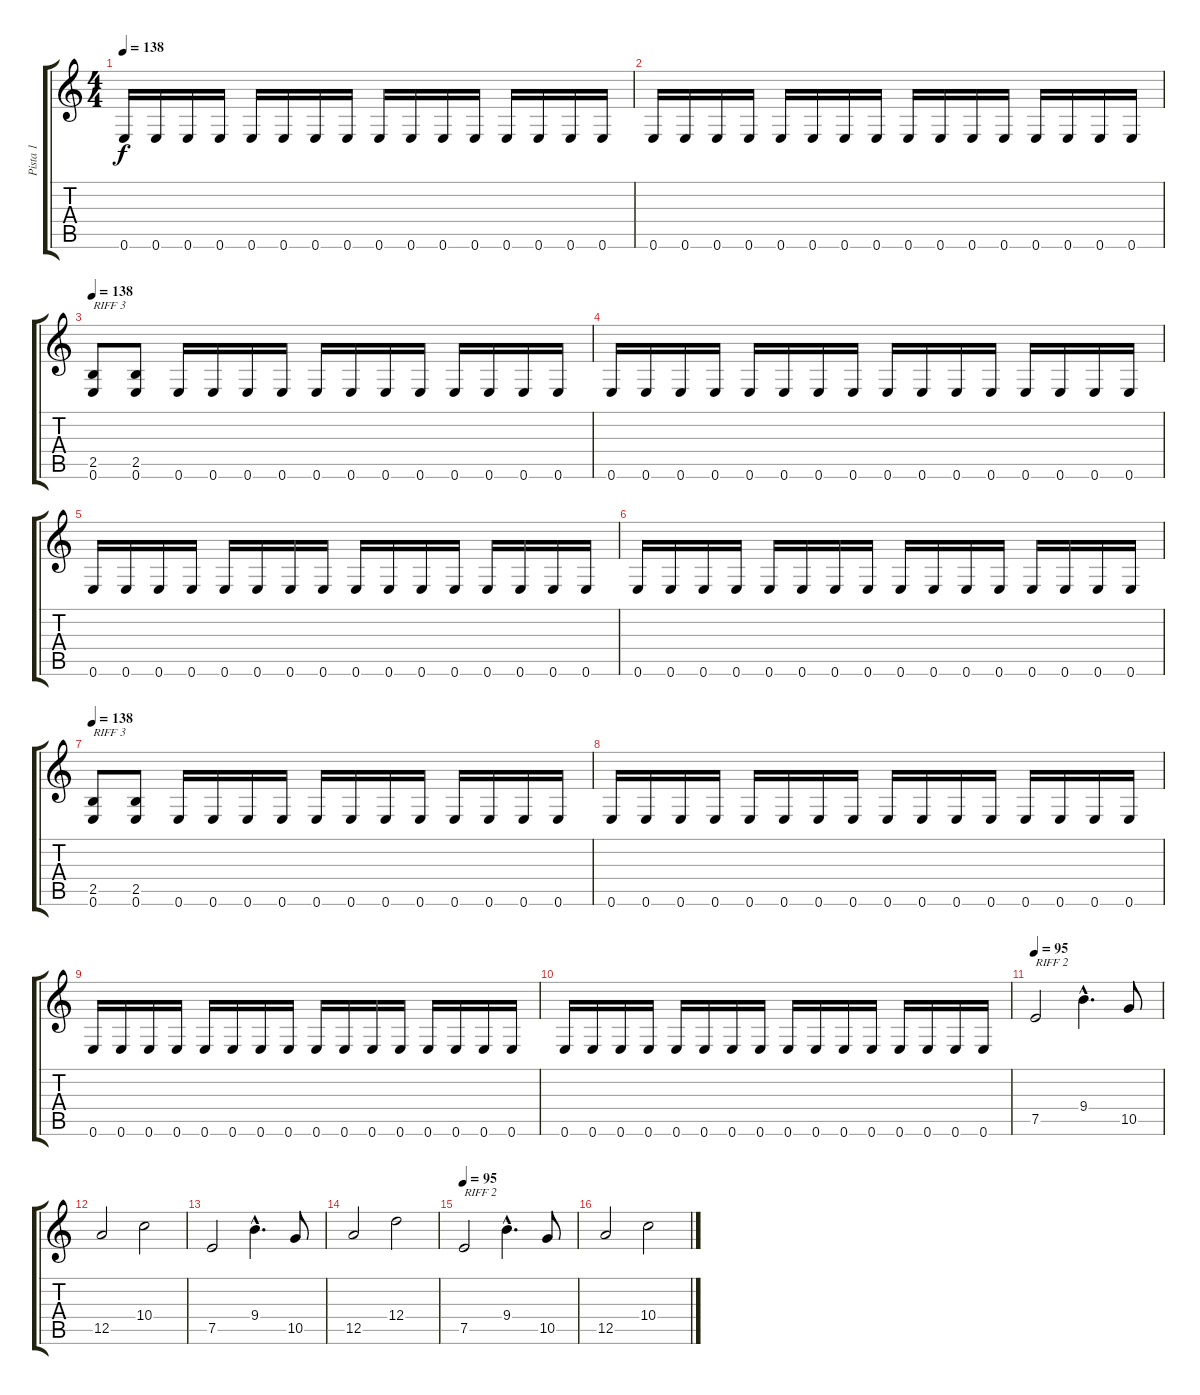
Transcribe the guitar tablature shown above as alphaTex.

\track ("Pista 1" "Pista 1") {instrument distortionguitar}
\staff {score tabs}
\tuning (E4 B3 G3 D3 A2 E2) {hide}
\ts (4 4)
\tempo 138
\clef g2
\ks c
0.6.16{dy f} 0.6.16 0.6.16 0.6.16 0.6.16 0.6.16 0.6.16 0.6.16 0.6.16 0.6.16 0.6.16 0.6.16 0.6.16 0.6.16 0.6.16 0.6.16 |
0.6.16 0.6.16 0.6.16 0.6.16 0.6.16 0.6.16 0.6.16 0.6.16 0.6.16 0.6.16 0.6.16 0.6.16 0.6.16 0.6.16 0.6.16 0.6.16 |
\tempo 138
(2.5 0.6).8{txt "RIFF 3"} (2.5 0.6).8 0.6.16 0.6.16 0.6.16 0.6.16 0.6.16 0.6.16 0.6.16 0.6.16 0.6.16 0.6.16 0.6.16 0.6.16 |
0.6.16 0.6.16 0.6.16 0.6.16 0.6.16 0.6.16 0.6.16 0.6.16 0.6.16 0.6.16 0.6.16 0.6.16 0.6.16 0.6.16 0.6.16 0.6.16 |
0.6.16 0.6.16 0.6.16 0.6.16 0.6.16 0.6.16 0.6.16 0.6.16 0.6.16 0.6.16 0.6.16 0.6.16 0.6.16 0.6.16 0.6.16 0.6.16 |
0.6.16 0.6.16 0.6.16 0.6.16 0.6.16 0.6.16 0.6.16 0.6.16 0.6.16 0.6.16 0.6.16 0.6.16 0.6.16 0.6.16 0.6.16 0.6.16 |
\tempo 138
(2.5 0.6).8{txt "RIFF 3"} (2.5 0.6).8 0.6.16 0.6.16 0.6.16 0.6.16 0.6.16 0.6.16 0.6.16 0.6.16 0.6.16 0.6.16 0.6.16 0.6.16 |
0.6.16 0.6.16 0.6.16 0.6.16 0.6.16 0.6.16 0.6.16 0.6.16 0.6.16 0.6.16 0.6.16 0.6.16 0.6.16 0.6.16 0.6.16 0.6.16 |
0.6.16 0.6.16 0.6.16 0.6.16 0.6.16 0.6.16 0.6.16 0.6.16 0.6.16 0.6.16 0.6.16 0.6.16 0.6.16 0.6.16 0.6.16 0.6.16 |
0.6.16 0.6.16 0.6.16 0.6.16 0.6.16 0.6.16 0.6.16 0.6.16 0.6.16 0.6.16 0.6.16 0.6.16 0.6.16 0.6.16 0.6.16 0.6.16 |
\tempo 95
7.5.2{txt "RIFF 2"} 9.4{hac}.4{d} 10.5.8 |
12.5.2 10.4.2 |
7.5.2 9.4{hac}.4{d} 10.5.8 |
12.5.2 12.4.2 |
\tempo 95
7.5.2{txt "RIFF 2"} 9.4{hac}.4{d} 10.5.8 |
12.5.2 10.4.2
